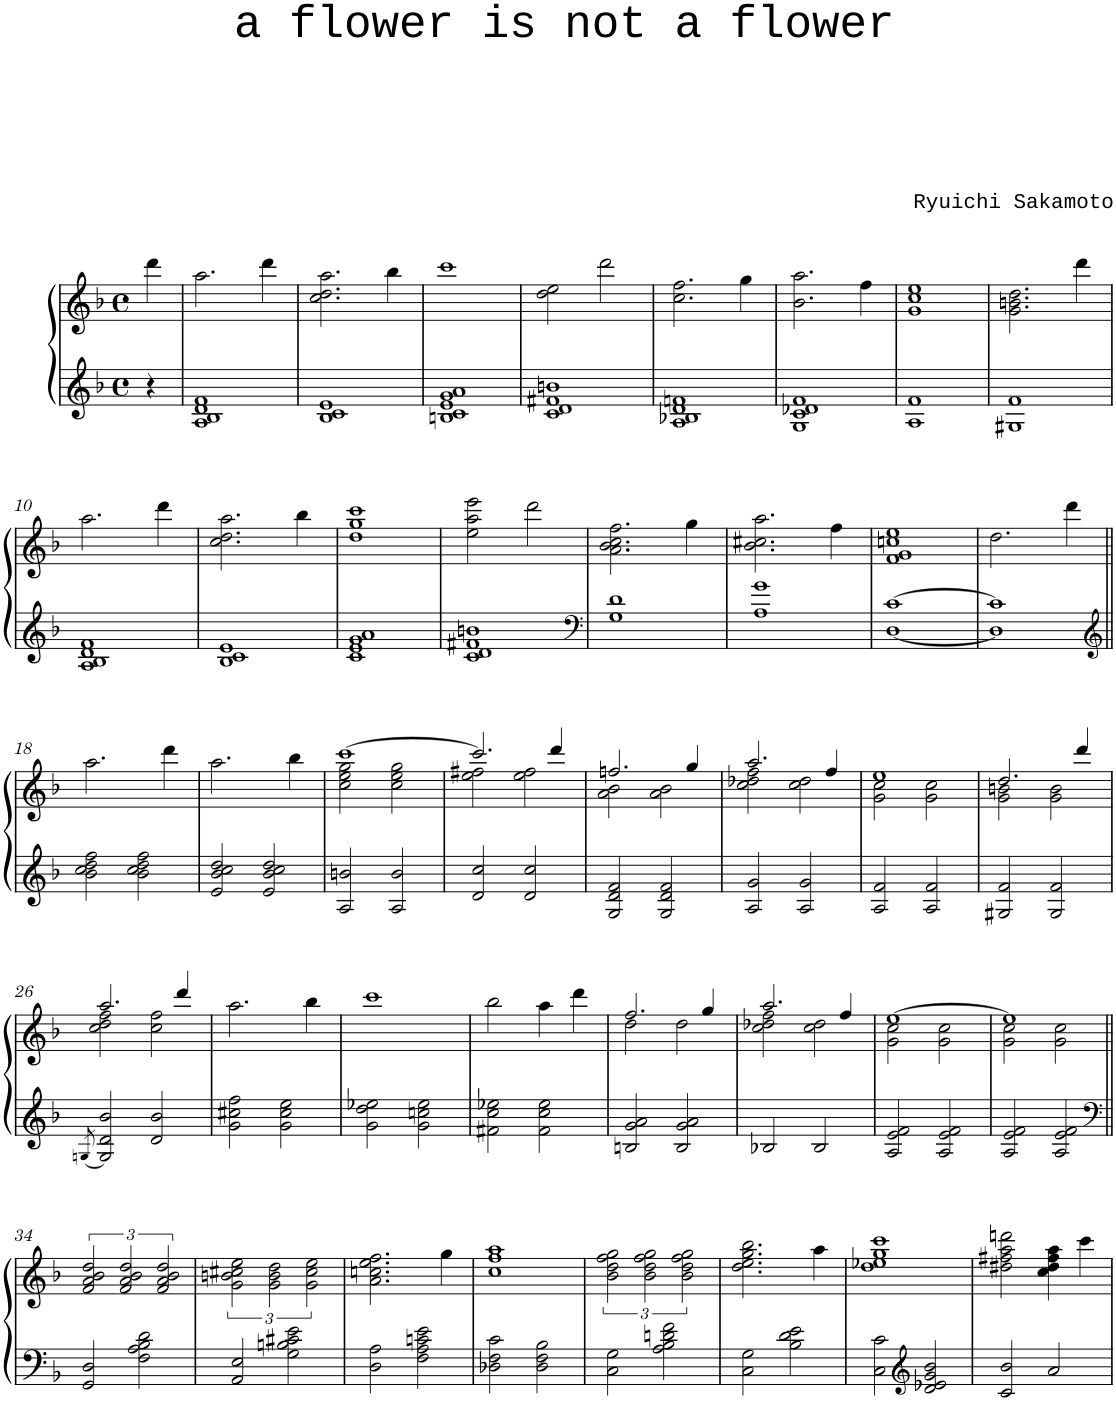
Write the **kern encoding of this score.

**kern	**kern
*part1	*part1
*staff2	*staff1
*I"Piano	*
*I'Pno.	*
*clefG2	*clefG2
*k[b-]	*k[b-]
*M4/4	*M4/4
*met(c)	*met(c)
=1	=1
4r	4ddd\
=2	=2
1A 1B- 1d 1f	2.aa\
.	4ddd\
=3	=3
1B- 1c 1e	2.cc\ 2.dd\ 2.aa\
.	4bb-\
=4	=4
1Bn 1c 1e 1g 1a	1ccc
=5	=5
1c 1d 1f#X 1bn	2dd\ 2ee\
.	2ddd\
=6	=6
1A 1B-X 1d 1fn	2.cc\ 2.ff\
.	4gg\
=7	=7
1G 1c 1d-X 1f	2.b-\ 2.aa\
.	4ff\
=8	=8
1A 1f	1g 1cc 1ee
=9	=9
1G#X 1f	2.g\ 2.bn\ 2.dd\
.	4ddd\
!!LO:LB:g=z
=10	=10
1A 1B- 1d 1f	2.aa\
.	4ddd\
=11	=11
1B- 1c 1e	2.cc\ 2.dd\ 2.aa\
.	4bb-\
=12	=12
1c 1e 1g 1a	1dd 1gg 1ccc
=13	=13
1c 1d 1f#X 1bn	2ee\ 2aa\ 2eee\
.	2ddd\
=14	=14
*clefF4	*
1G 1d	2.a\ 2.b-\ 2.cc\ 2.ff\
.	4gg\
=15	=15
1A 1g	2.b-\ 2.cc#X\ 2.aa\
.	4ff\
=16	=16
[1D [1c	1f 1g 1ccn 1ee
=17	=17
1D] 1c]	2.dd\
.	4ddd\
!!LO:LB:g=z
=18||	=18||
*clefG2	*
2b-\ 2cc\ 2dd\ 2ff\	2.aa\
2b-\ 2cc\ 2dd\ 2ff\	.
.	4ddd\
=19	=19
2e/ 2b-/ 2cc/ 2dd/	2.aa\
2e/ 2b-/ 2cc/ 2dd/	.
.	4bb-\
=20	=20
*	*^
2A/ 2bn/	[1ccc	2cc\ 2ee\ 2gg\
2A/ 2b/	.	2cc\ 2ee\ 2gg\
=21	=21	=21
2d/ 2cc/	2.ccc/]	2ee\ 2ff#X\
2d/ 2cc/	.	2ee\ 2ff#\
.	4ddd/	.
=22	=22	=22
2G/ 2d/ 2f/	2.ffn/	2a\ 2b-\
2G/ 2d/ 2f/	.	2a\ 2b-\
.	4gg/	.
=23	=23	=23
2A/ 2g/	2.aa/	2cc\ 2dd-X\ 2ff\
2A/ 2g/	.	2cc\ 2dd-\
.	4ff/	.
=24	=24	=24
2A/ 2f/	1ee	2g\ 2cc\
2A/ 2f/	.	2g\ 2cc\
=25	=25	=25
2G#X/ 2f/	2.dd/	2g\ 2bn\
2G#/ 2f/	.	2g\ 2b\
.	4ddd/	.
!!LO:LB:g=z	!!
=26	=26	=26
[8qGn/	.	.
2G/] 2d/ 2b-/	2.aa/	2cc\ 2dd\ 2ff\
2d/ 2b-/	.	2cc\ 2ff\
.	4ddd/	.
*	*v	*v
=27	=27
2g\ 2cc#X\ 2ff\	2.aa\
2g\ 2cc#\ 2ee\	.
.	4bb-\
=28	=28
2g\ 2dd\ 2ee-X\	1ccc
2g\ 2ccn\ 2ee-\	.
=29	=29
2f#X\ 2cc\ 2ee-X\	2bb-\
2f#\ 2cc\ 2ee-\	4aa\
.	4ddd\
=30	=30
*	*^
2Bn/ 2g/ 2a/	2.ff/	2dd\
2B/ 2g/ 2a/	.	2dd\
.	4gg/	.
=31	=31	=31
2B-X/	2.aa/	2cc\ 2dd-X\ 2ff\
2B-/	.	2cc\ 2dd-\
.	4ff/	.
=32	=32	=32
2A/ 2e/ 2f/	[1ee	2g\ 2cc\
2A/ 2e/ 2f/	.	2g\ 2cc\
=33	=33	=33
2A/ 2e/ 2f/	1ee]	2g\ 2cc\
2A/ 2e/ 2f/	.	2g\ 2cc\
*	*v	*v
!!LO:LB:g=z
=34||	=34||
*clefF4	*
2GG/ 2D/	3f/ 3a/ 3b-/ 3dd/
.	3f/ 3a/ 3b-/ 3dd/
2F\ 2A\ 2B-\ 2d\	.
.	3f/ 3a/ 3b-/ 3dd/
=35	=35
2AA/ 2E/	3g\ 3bn\ 3cc#X\ 3ee\
.	3g\ 3b\ 3dd\
2G\ 2Bn\ 2c#X\ 2e\	.
.	3g\ 3cc#\ 3ee\
=36	=36
2D\ 2A\	2.a\ 2.ccn\ 2.ee\ 2.ff\
2F\ 2A\ 2cn\ 2e\	.
.	4gg\
=37	=37
2D-X\ 2F\ 2c\	1cc 1ff 1aa
2D-\ 2F\ 2B-\	.
=38	=38
2C\ 2G\	3b-\ 3dd\ 3ff\ 3gg\
.	3b-\ 3dd\ 3ff\ 3gg\
2A\ 2B-\ 2dn\ 2f\	.
.	3b-\ 3dd\ 3ff\ 3gg\
=39	=39
2C\ 2G\	2.dd\ 2.ee\ 2.gg\ 2.bb-\
2B-\ 2d\ 2e\	.
.	4aa\
=40	=40
2C\ 2c\	1dd 1ee-X 1gg 1ccc
*clefG2	*
2d/ 2e-X/ 2g/ 2b-/	.
=41	=41
2c/ 2b-/	2dd#X\ 2ff#X\ 2aa\ 2dddn\
2a/	4cc\ 4dd#\ 4ff#\ 4aa\
.	4ccc\
=	=
*-	*-
